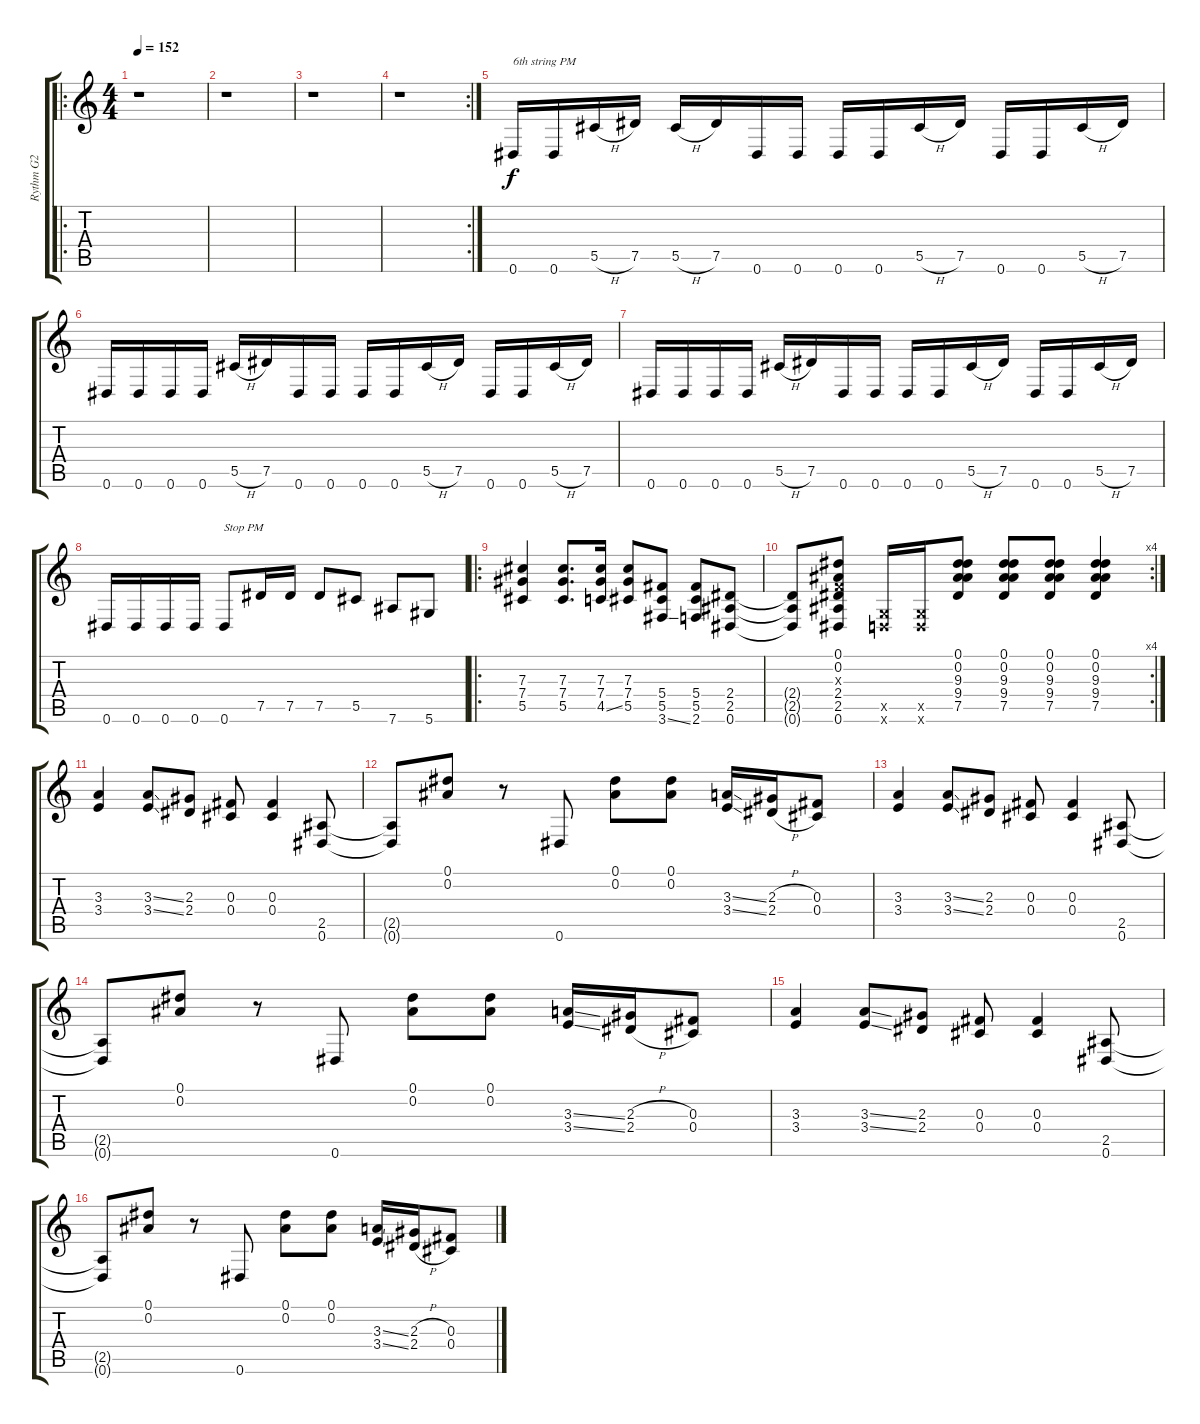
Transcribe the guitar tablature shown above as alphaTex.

\track ("Rythm G2" "Rythm G2") {instrument overdrivenguitar}
\staff {score tabs}
\tuning (Eb4 Bb3 Gb3 Db3 Ab2 Eb2) {hide}
\ro
\ts (4 4)
\tempo 152
\clef g2
\ks c
r.1{dy f} |
r.1 |
r.1 |
\rc 2
r.1 |
0.6.16{txt "6th string PM"} 0.6.16 5.5{h}.16 7.5.16 5.5{h}.16 7.5.16 0.6.16 0.6.16 0.6.16 0.6.16 5.5{h}.16 7.5.16 0.6.16 0.6.16 5.5{h}.16 7.5.16 |
0.6.16 0.6.16 0.6.16 0.6.16 5.5{h}.16 7.5.16 0.6.16 0.6.16 0.6.16 0.6.16 5.5{h}.16 7.5.16 0.6.16 0.6.16 5.5{h}.16 7.5.16 |
0.6.16 0.6.16 0.6.16 0.6.16 5.5{h}.16 7.5.16 0.6.16 0.6.16 0.6.16 0.6.16 5.5{h}.16 7.5.16 0.6.16 0.6.16 5.5{h}.16 7.5.16 |
0.6.16 0.6.16 0.6.16 0.6.16 0.6.8{txt "Stop PM"} 7.5.16 7.5.16 7.5.8 5.5.8 7.6.8 5.6.8 |
\ro
(7.3 7.4 5.5).4 (7.3 7.4 5.5).8{d} (7.3 7.4 4.5{ss}).16 (7.3 7.4 5.5).8 (5.4 5.5 3.6{ss}).8 (5.4 5.5 2.6).8 (2.4 2.5 0.6).8 |
\rc 4
(2.4{t} 2.5{t} 0.6{t}).8 (0.1 0.2 -1.3{x} 2.4 2.5 0.6).8 (-1.5{x} -1.6{x}).16 (-1.5{x} -1.6{x}).16 (0.1 0.2 9.3 9.4 7.5).8 (0.1 0.2 9.3 9.4 7.5).8 (0.1 0.2 9.3 9.4 7.5).8 (0.1 0.2 9.3 9.4 7.5).4 |
(3.3 3.4).4 (3.3{ss} 3.4{ss}).8 (2.3 2.4).8 (0.3 0.4).8 (0.3 0.4).4 (2.5 0.6).8 |
(2.5{t} 0.6{t}).8 (0.1 0.2).8 r.8 0.6.8 (0.1 0.2).8 (0.1 0.2).8 (3.3{ss} 3.4{ss}).16 (2.3{h} 2.4{h}).16 (0.3 0.4).8 |
(3.3 3.4).4 (3.3{ss} 3.4{ss}).8 (2.3 2.4).8 (0.3 0.4).8 (0.3 0.4).4 (2.5 0.6).8 |
(2.5{t} 0.6{t}).8 (0.1 0.2).8 r.8 0.6.8 (0.1 0.2).8 (0.1 0.2).8 (3.3{ss} 3.4{ss}).16 (2.3{h} 2.4{h}).16 (0.3 0.4).8 |
(3.3 3.4).4 (3.3{ss} 3.4{ss}).8 (2.3 2.4).8 (0.3 0.4).8 (0.3 0.4).4 (2.5 0.6).8 |
(2.5{t} 0.6{t}).8 (0.1 0.2).8 r.8 0.6.8 (0.1 0.2).8 (0.1 0.2).8 (3.3{ss} 3.4{ss}).16 (2.3{h} 2.4{h}).16 (0.3 0.4).8
